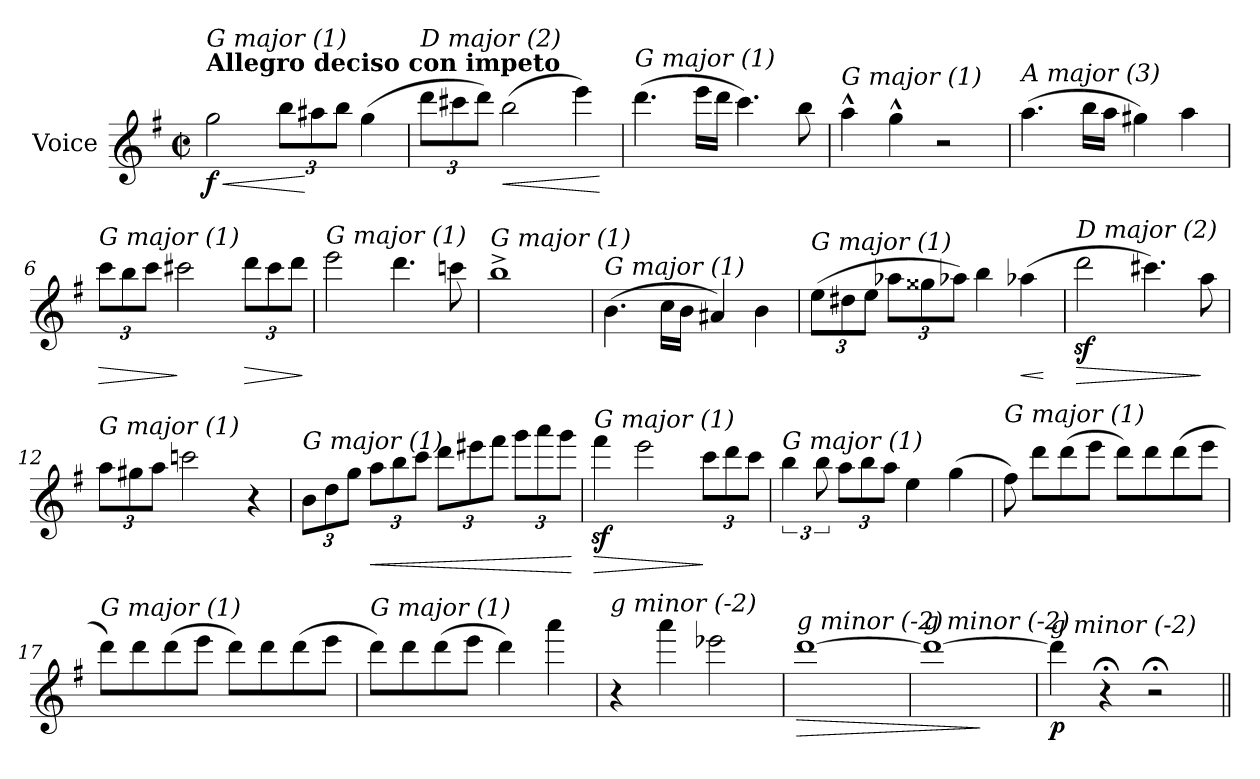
**kern	**dynam
*part1	*part1
*staff1	*staff1
*I"Voice	*
*I'V	*
*clefG2	*
*k[f#]	*
*M2/2	*
*met(c|)	*
*MM224	*
=1	=1
!LO:TX:a:B:t=Allegro deciso con impeto	!
!LO:TX:i:t=G major (1)	!
!	!LO:HP:b
!	!LO:DY:n=1:b
2gg\	< f
*Xbrackettup	*
12bb\L	.
12aa#X\	[
12bb\J	.
(>4gg\	.
=2	=2
!LO:TX:i:t=D major (2)	!
12ddd\L	.
12ccc#X\	.
12ddd\J)	.
!	!LO:HP:b
(>2bb\	<
4eee\)	.
.	[
=3	=3
!LO:TX:i:t=G major (1)	!
(>4.ddd\	.
16eee\LL	.
16ddd\JJ	.
4.ccc\)	.
8bb\	.
=4	=4
!LO:TX:i:t=G major (1)	!
4aa^^\	.
4gg^^\	.
2r	.
=5	=5
!LO:TX:i:t=A major (3)	!
(>4.aa\	.
16bb\LL	.
16aa\JJ	.
4gg#X\)	.
4aa\	.
!!LO:LB:g=z
=6	=6
!LO:TX:i:t=G major (1)	!
!	!LO:HP:b
12ccc\L	>
12bb\	.
12ccc\J	.
2ccc#X\	]
!	!LO:HP:b
12ddd\L	>
12ccc#\	.
12ddd\J	.
.	]
=7	=7
!LO:TX:i:t=G major (1)	!
2eee\	.
4.ddd\	.
8cccn\	.
=8	=8
!LO:TX:i:t=G major (1)	!
1bb^	.
=9	=9
!LO:TX:i:t=G major (1)	!
(>4.b\	.
16cc\LL	.
16b\JJ	.
4a#X/)	.
4b\	.
=10	=10
!LO:TX:i:t=G major (1)	!
(>12ee\L	.
12dd#X\	.
12ee\J	.
12aa-Xi\L	.
12gg##Xi\	.
12aa-Xi\J)	.
4bb\	.
!	!LO:HP:b
(>4aa-Xi\	<
.	[
!!LO:LB:g=z
=11	=11
!LO:TX:i:t=D major (2)	!
!	!LO:HP:b
2dddz<\	>
4.ccc#X\)	.
8aa\	]
!!LO:LB:g=z
=12	=12
!LO:TX:i:t=G major (1)	!
12aa\L	.
12gg#X\	.
12aa\J	.
2cccn\	.
4r	.
=13	=13
!LO:TX:i:t=G major (1)	!
12b\L	.
12dd\	.
12gg\J	.
!	!LO:HP:b
12aa\L	<
12bb\	.
12ccc\J	.
12ddd\L	.
12eee#X\	.
12fff#\J	.
12ggg\L	.
12aaa\	.
12ggg\J	.
.	[
=14	=14
!LO:TX:i:t=G major (1)	!
!	!LO:HP:b
4fff#z<\	>
2eee\	.
12ccc\L	]
12ddd\	.
12ccc\J	.
=15	=15
*brackettup	*
!LO:TX:i:t=G major (1)	!
6bb\	.
12bb\	.
*Xbrackettup	*
12aa\L	.
12bb\	.
12aa\J	.
4ee\	.
(>4gg\	.
!!LO:LB:g=z
=16	=16
!LO:TX:i:t=G major (1)	!
8ff#\)	.
8ddd\L	.
(>8ddd\	.
8eee\J	.
8ddd\L)	.
8ddd\	.
(>8ddd\	.
8eee\J	.
=17	=17
!LO:TX:i:t=G major (1)	!
8ddd\L)	.
8ddd\	.
(>8ddd\	.
8eee\J	.
8ddd\L)	.
8ddd\	.
(>8ddd\	.
8eee\J	.
=18	=18
!LO:TX:i:t=G major (1)	!
8ddd\L)	.
8ddd\	.
(>8ddd\	.
8eee\J	.
4ddd\)	.
4aaa\	.
=19	=19
!LO:TX:i:t=g minor (-2)	!
4r	.
4aaa\	.
2eee-X\	.
=20	=20
!LO:TX:i:t=g minor (-2)	!
!	!LO:HP:b
[1ddd	>
=21	=21
!LO:TX:i:t=g minor (-2)	!
1ddd_	.
.	]
!!LO:LB:g=z
=22	=22
!LO:TX:i:t=g minor (-2)	!
!	!LO:DY:b
4ddd\]	p
4r;<	.
2r;<	.
=||	=||
*-	*-
